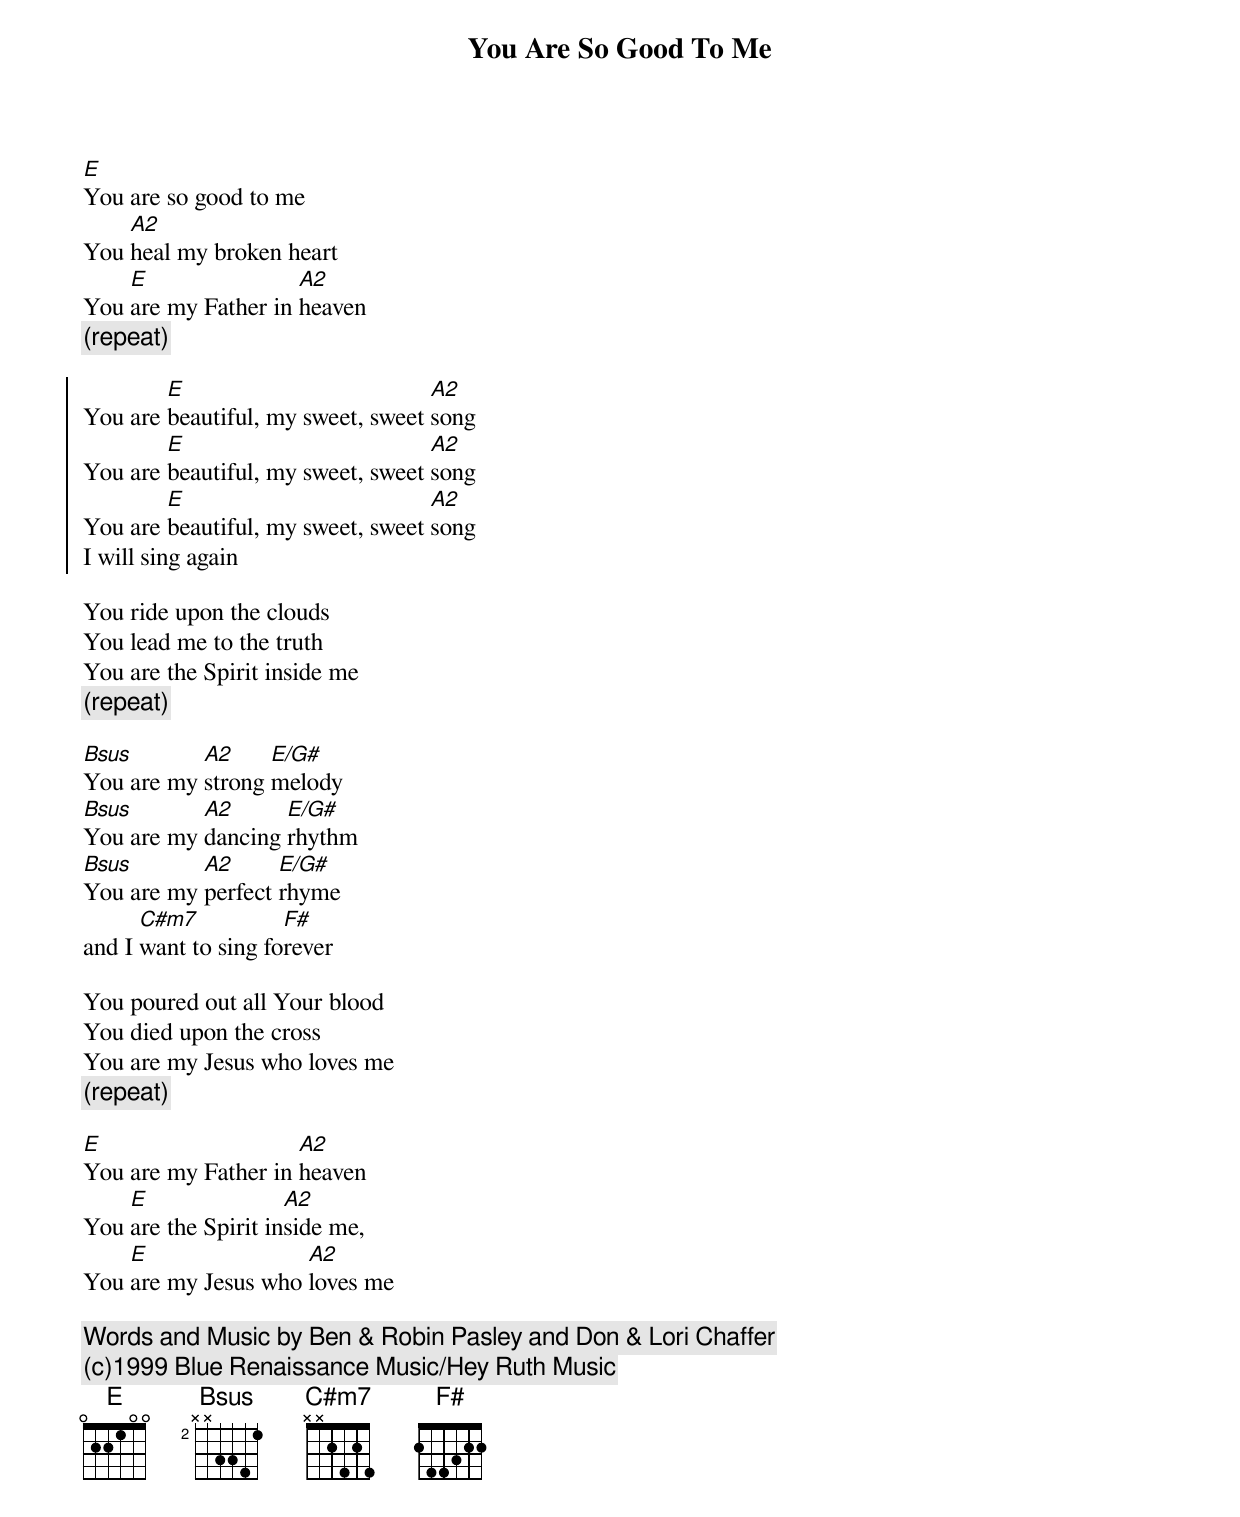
{t:You Are So Good To Me}
[E]You are so good to me
You [A2]heal my broken heart
You [E]are my Father in [A2]heaven
{c:(repeat)}

{soc}
You are [E]beautiful, my sweet, sweet [A2]song
You are [E]beautiful, my sweet, sweet [A2]song
You are [E]beautiful, my sweet, sweet [A2]song
I will sing again
{eoc}

You ride upon the clouds
You lead me to the truth
You are the Spirit inside me
{c:(repeat)}

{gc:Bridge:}
[Bsus]You are my [A2]strong [E/G#]melody
[Bsus]You are my [A2]dancing [E/G#]rhythm
[Bsus]You are my [A2]perfect [E/G#]rhyme
and I [C#m7]want to sing fo[F#]rever

You poured out all Your blood
You died upon the cross
You are my Jesus who loves me
{c:(repeat)}

[E]You are my Father in [A2]heaven
You [E]are the Spirit in[A2]side me,
You [E]are my Jesus who [A2]loves me

{c:Words and Music by Ben & Robin Pasley and Don & Lori Chaffer}
{c:(c)1999 Blue Renaissance Music/Hey Ruth Music}
